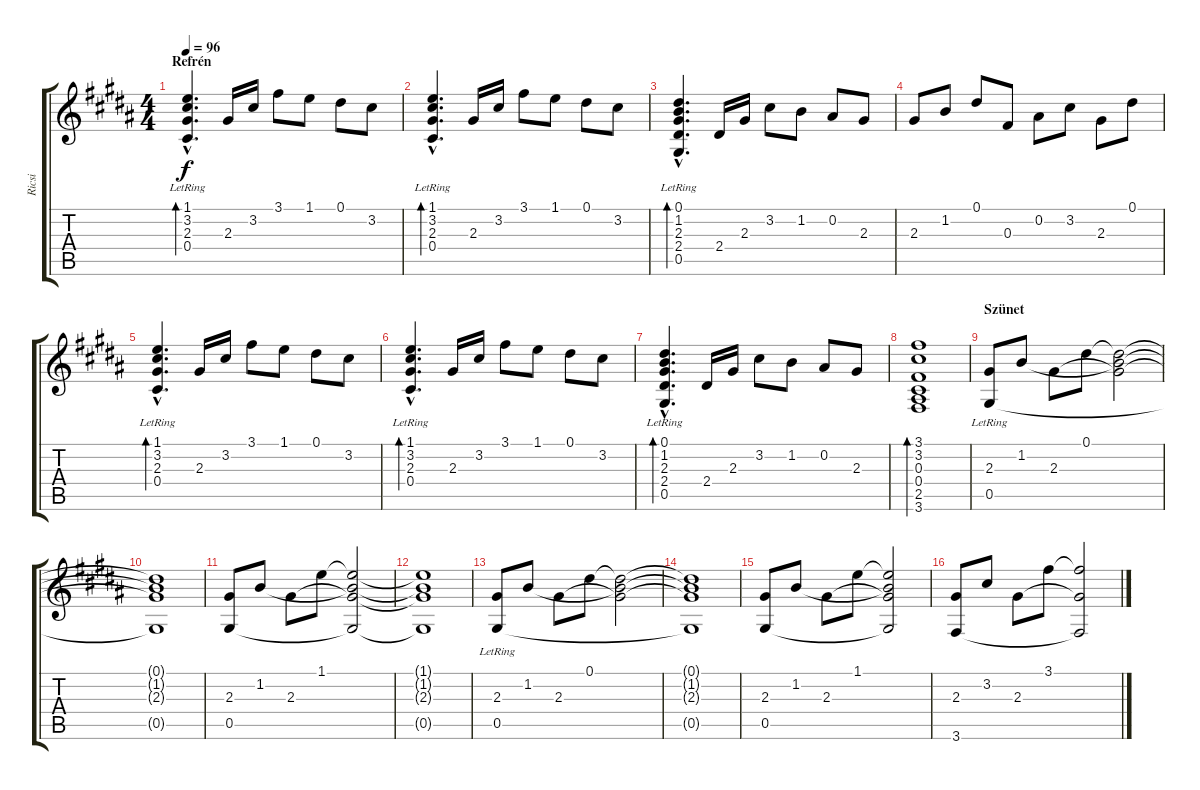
\track ("Ricsi" "Ricsi") {instrument acousticguitarsteel}
\staff {score tabs}
\tuning (Eb4 Bb3 Gb3 Db3 Ab2 Eb2) {hide}
\ts (4 4)
\section ("" "Refrén")
\tempo 96
\clef g2
\ks g#minor
(1.1{hac lr} 3.2{hac lr} 2.3{hac lr} 0.4{hac lr}).4{d bd 60 dy f} 2.3.16 3.2.16 3.1.8 1.1.8 0.1.8 3.2.8 |
(1.1{hac lr} 3.2{hac lr} 2.3{hac lr} 0.4{hac lr}).4{d bd 60} 2.3.16 3.2.16 3.1.8 1.1.8 0.1.8 3.2.8 |
(0.1{hac lr} 1.2{hac lr} 2.3{hac lr} 2.4{hac lr} 0.5{hac lr}).4{d bd 60} 2.4.16 2.3.16 3.2.8 1.2.8 0.2.8 2.3.8 |
2.3.8 1.2.8 0.1.8 0.3.8 0.2.8 3.2.8 2.3.8 0.1.8 |
(1.1{hac lr} 3.2{hac lr} 2.3{hac lr} 0.4{hac lr}).4{d bd 60} 2.3.16 3.2.16 3.1.8 1.1.8 0.1.8 3.2.8 |
(1.1{hac lr} 3.2{hac lr} 2.3{hac lr} 0.4{hac lr}).4{d bd 60} 2.3.16 3.2.16 3.1.8 1.1.8 0.1.8 3.2.8 |
(0.1{hac lr} 1.2{hac lr} 2.3{hac lr} 2.4{hac lr} 0.5{hac lr}).4{d bd 60} 2.4.16 2.3.16 3.2.8 1.2.8 0.2.8 2.3.8 |
(3.1 3.2 0.3 0.4 2.5 3.6).1{bd 60} |
\section ("" "Szünet")
(2.3 0.5{lr}).8 1.2.8 2.3.8 0.1.8 (0.1{t} 1.2{t} 2.3{t}).2 |
(0.1{t} 1.2{t} 2.3{t} 0.5{t}).1 |
(2.3 0.5).8 1.2.8 2.3.8 1.1.8 (1.1{t} 1.2{t} 2.3{t} 0.5{t}).2 |
(1.1{t} 1.2{t} 2.3{t} 0.5{t}).1 |
(2.3 0.5{lr}).8 1.2.8 2.3.8 0.1.8 (0.1{t} 1.2{t} 2.3{t}).2 |
(0.1{t} 1.2{t} 2.3{t} 0.5{t}).1 |
(2.3 0.5).8 1.2.8 2.3.8 1.1.8 (1.1{t} 1.2{t} 2.3{t} 0.5{t}).2 |
(2.3 3.6).8 3.2.8 2.3.8 3.1.8 (3.1{t} 2.3{t} 3.6{t}).2
